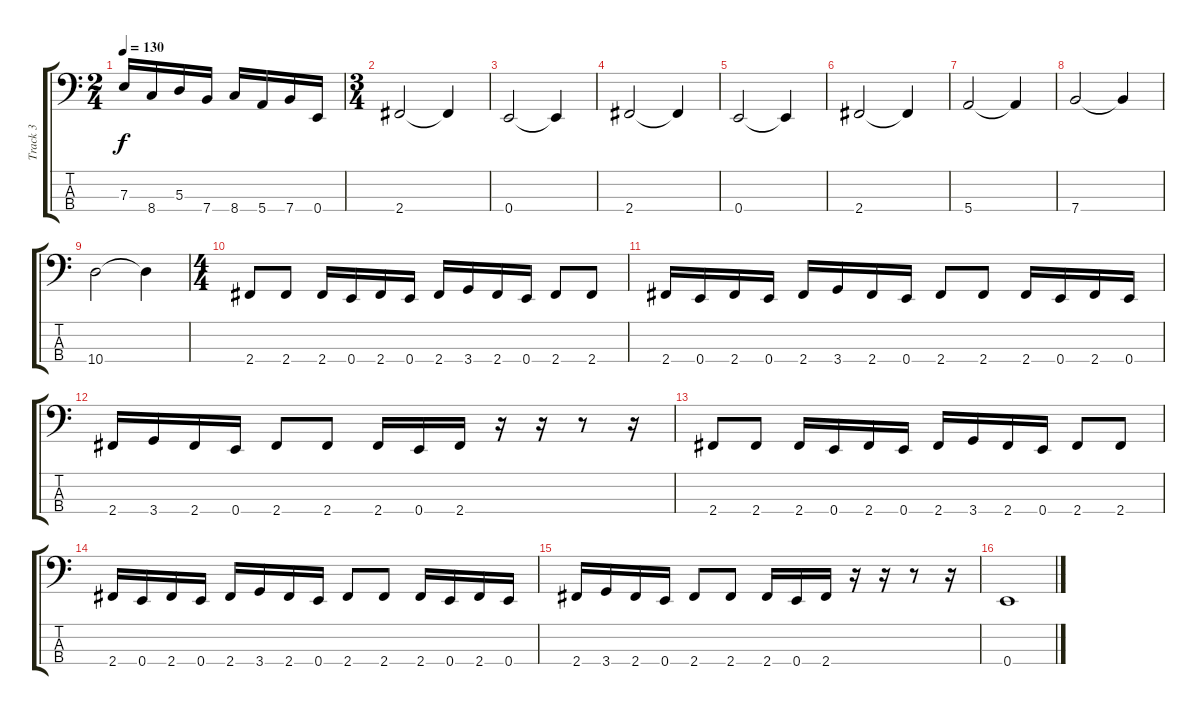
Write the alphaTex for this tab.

\track ("Track 3" "Track 3") {instrument electricbassfinger}
\staff {score tabs}
\tuning (G2 D2 A1 E1) {hide}
\ts (2 4)
\tempo 130
\clef f4
\ks c
7.3.16{dy f} 8.4.16 5.3.16 7.4.16 8.4.16 5.4.16 7.4.16 0.4.16 |
\ts (3 4)
2.4.2 2.4{t}.4 |
0.4.2 0.4{t}.4 |
2.4.2 2.4{t}.4 |
0.4.2 0.4{t}.4 |
2.4.2 2.4{t}.4 |
5.4.2 5.4{t}.4 |
7.4.2 7.4{t}.4 |
10.4.2 10.4{t}.4 |
\ts (4 4)
2.4.8 2.4.8 2.4.16 0.4.16 2.4.16 0.4.16 2.4.16 3.4.16 2.4.16 0.4.16 2.4.8 2.4.8 |
2.4.16 0.4.16 2.4.16 0.4.16 2.4.16 3.4.16 2.4.16 0.4.16 2.4.8 2.4.8 2.4.16 0.4.16 2.4.16 0.4.16 |
2.4.16 3.4.16 2.4.16 0.4.16 2.4.8 2.4.8 2.4.16 0.4.16 2.4.16 r.16 r.16 r.8 r.16 |
2.4.8 2.4.8 2.4.16 0.4.16 2.4.16 0.4.16 2.4.16 3.4.16 2.4.16 0.4.16 2.4.8 2.4.8 |
2.4.16 0.4.16 2.4.16 0.4.16 2.4.16 3.4.16 2.4.16 0.4.16 2.4.8 2.4.8 2.4.16 0.4.16 2.4.16 0.4.16 |
2.4.16 3.4.16 2.4.16 0.4.16 2.4.8 2.4.8 2.4.16 0.4.16 2.4.16 r.16 r.16 r.8 r.16 |
0.4.1
